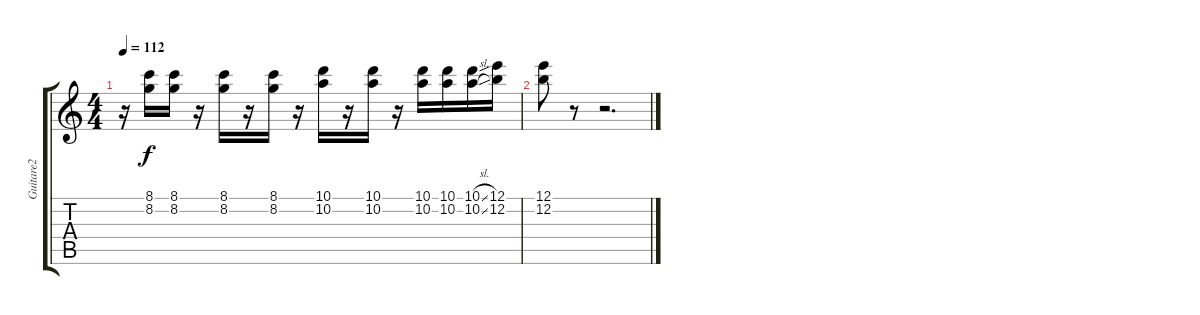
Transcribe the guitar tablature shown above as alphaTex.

\track ("Guitare2" "Guitare2") {instrument electricguitarclean}
\staff {score tabs}
\tuning (E4 B3 G3 D3 A2 E2) {hide}
\ts (4 4)
\tempo 112
\clef g2
\ks c
r.16{dy f} (8.1 8.2).16 (8.1 8.2).16 r.16 (8.1 8.2).16 r.16 (8.1 8.2).16 r.16 (10.1 10.2).16 r.16 (10.1 10.2).16 r.16 (10.1 10.2).16 (10.1 10.2).16 (10.1{sl} 10.2{sl}).16 (12.1 12.2).16 |
(12.1 12.2).8 r.8 r.2{d}
